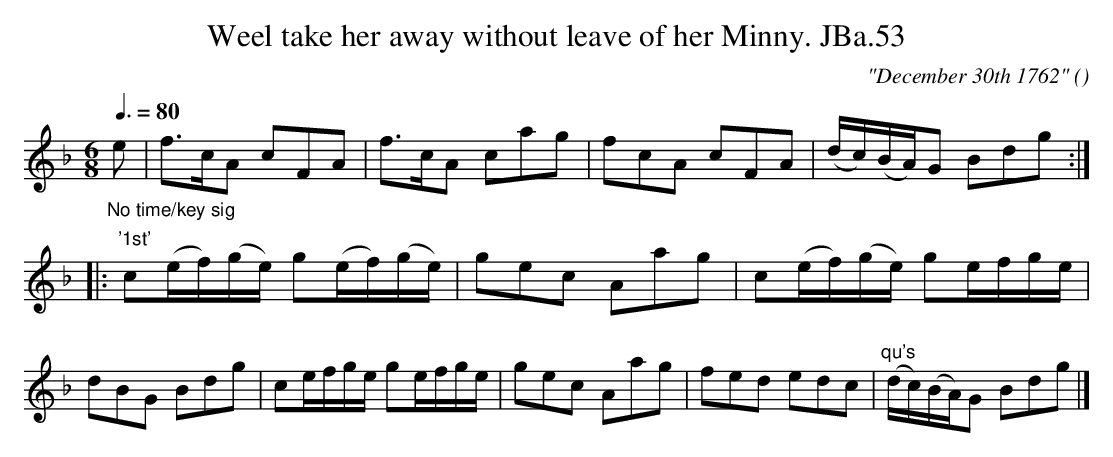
X:1
T:Weel take her away without leave of her Minny. JBa.53
M:6/8
L:1/8
Q:3/8=80
C:"December 30th 1762"
O:
K:F major
"_No time/key sig"
e|f>cA cFA|f>cA cag|fcA cFA|(d/c/)(B/A/)G Bdg:|
|:"'1st'"c(e/f/)(g/e/) g(e/f/)(g/e/)|gec Aag|c(e/f/)(g/e/) ge/f/g/e/|
dBG Bdg|ce/f/g/e/ ge/f/g/e/|gec Aag|\
fed edc|"qu's"(d/c/)(B/A/)G Bdg|]
